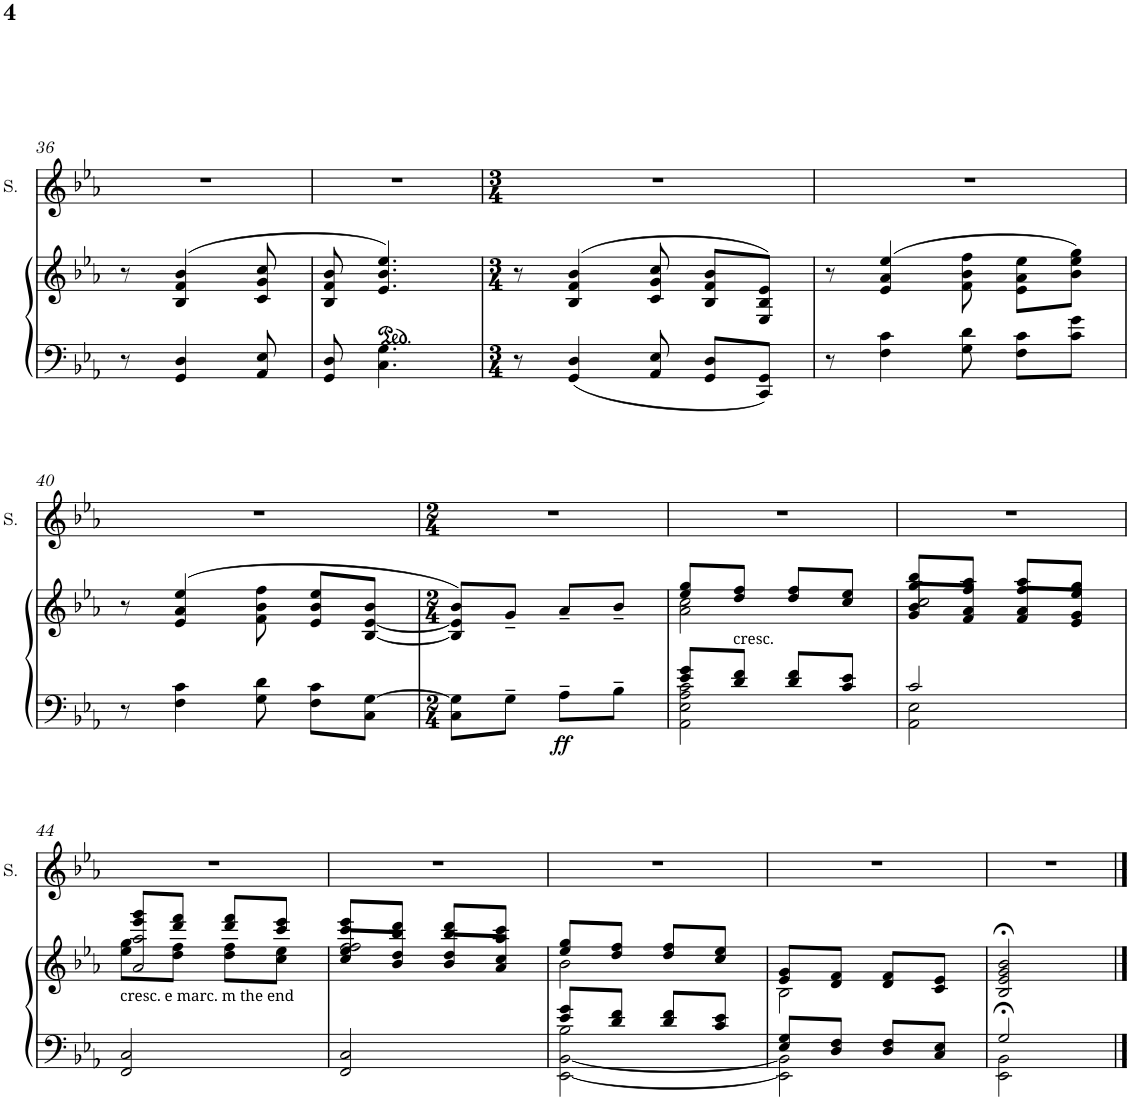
**kern	**kern	**dynam	**kern
*part2	*part2	*part2	*part1
*staff3	*staff2	*staff2/3	*staff1
*I"Piano	*	*	*I"Soprano
*I'Pno	*	*	*I'S.
!!LO:PB:g=z
*clefF4	*clefG2	*	*clefG2
*k[b-e-a-]	*k[b-e-a-]	*	*k[b-e-a-]
*M2/4	*M2/4	*	*M2/4
=36	=36	=36	=36
8r	8r	.	2r
4GG/ 4D/	(>4B-/ 4f/ 4b-/	.	.
8AA-/ 8E-/	8c/ 8g/ 8cc/	.	.
=37	=37	=37	=37
8GG/ 8D/	8B-/ 8f/ 8b-/	.	2r
4.C\ 4.G\	4.e-/ 4.b-/ 4.ee-/)	.	.
=38	=38	=38	=38
*M3/4	*M3/4	*	*M3/4
8r	8r	.	2.r
4GG/ 4D/	(>4B-/ 4f/ 4b-/	.	.
8AA-/ 8E-/	8c/ 8g/ 8cc/	.	.
8GG/ 8D/L	8B-/ 8f/ 8b-/L	.	.
8CC/ 8GG/J	8E-/ 8B-/ 8e-/J)	.	.
=39	=39	=39	=39
8r	8r	.	2.r
4F\ 4c\	(>4e-/ 4a-/ 4ee-/	.	.
8G\ 8d\	8f\ 8b-\ 8ff\	.	.
8F\ 8c\L	8e-\ 8a-\ 8ee-\L	.	.
8c\ 8g\J	8b-\ 8ee-\ 8gg\J)	.	.
!!LO:LB:g=z
=40	=40	=40	=40
8r	8r	.	2.r
4F\ 4c\	(>4e-/ 4a-/ 4ee-/	.	.
8G\ 8d\	8f\ 8b-\ 8ff\	.	.
8F\ 8c\L	8e-/ 8b-/ 8ee-/L	.	.
8C\ [>8G\J	[<8B-/ [<8e-/ 8b-/J	.	.
=41	=41	=41	=41
*M2/4	*M2/4	*	*M2/4
8C\ 8G\]L	8B-/] 8e-/] 8b-/L)	.	2r
8G~\J	8g~/J	.	.
!	!	!LO:DY:b=2	!
8A-~\L	8a-~/L	ff	.
8B-~\J	8b-~/J	.	.
=42	=42	=42	=42
*^	*^	*	*
8e-/ 8g/L	2AA-\ 2E-\ 2A-\ 2c\	8ee-/ 8gg/L	2a-\ 2cc\	.	2r
!	!	!LO:TX:b:t=cresc.	!	!	!
8d/ 8f/J	.	8dd/ 8ff/J	.	.	.
8d/ 8f/L	.	8dd/ 8ff/L	.	.	.
8c/ 8e-/J	.	8cc/ 8ee-/J	.	.	.
=43	=43	=43	=43	=43	=43
*	*	*	*^	*	*
2c/	2AA-\ 2E-\	8gg/ 8bb-/L	2cc/	8g/ 8b-/L	.	2r
.	.	8ff/ 8aa-/J	.	8f/ 8a-/J	.	.
.	.	8ff/ 8aa-/L	.	8f/ 8a-/L	.	.
.	.	8ee-/ 8gg/J	.	8e-/ 8g/J	.	.
*v	*v	*	*	*	*	*
!!LO:LB:g=z
=44	=44	=44	=44	=44	=44
!	!LO:TX:b:t=cresc. e marc. m the end	!	!	!	!
2FF/ 2C/	8eee-/ 8ggg/L	8ee-\ 8gg\L	2a-/ 2aa-/	.	2r
.	8ddd/ 8fff/J	8dd\ 8ff\J	.	.	.
.	8ddd/ 8fff/L	8dd\ 8ff\L	.	.	.
.	8ccc/ 8eee-/J	8cc\ 8ee-\J	.	.	.
=45	=45	=45	=45	=45	=45
2FF/ 2C/	8ccc/ 8eee-/L	2ff/ 2ff/	8cc/ 8ee-/L	.	2r
.	8bb-/ 8ddd/J	.	8b-/ 8dd/J	.	.
.	8bb-/ 8ddd/L	.	8b-/ 8dd/L	.	.
.	8aa-/ 8ccc/J	.	8a-/ 8cc/J	.	.
*	*	*v	*v	*	*
=46	=46	=46	=46	=46
*^	*	*	*	*
8e-/ 8g/L	[<2EE-\ [<2BB-\ 2B-\	8ee-/ 8gg/L	2b-\	.	2r
8d/ 8f/J	.	8dd/ 8ff/J	.	.	.
8d/ 8f/L	.	8dd/ 8ff/L	.	.	.
8c/ 8e-/J	.	8cc/ 8ee-/J	.	.	.
=47	=47	=47	=47	=47	=47
8E-/ 8G/L	2EE-\] 2BB-\]	8e-/ 8g/L	2B-\	.	2r
8D/ 8F/J	.	8d/ 8f/J	.	.	.
8D/ 8F/L	.	8d/ 8f/L	.	.	.
8C/ 8E-/J	.	8c/ 8e-/J	.	.	.
*	*	*v	*v	*	*
=48	=48	=48	=48	=48
2G;</	2EE-\ 2BB-\	2B-/;< 2e-/;< 2g/;< 2b-/;<	.	2r
*v	*v	*	*	*
==	==	==	==
*-	*-	*-	*-
